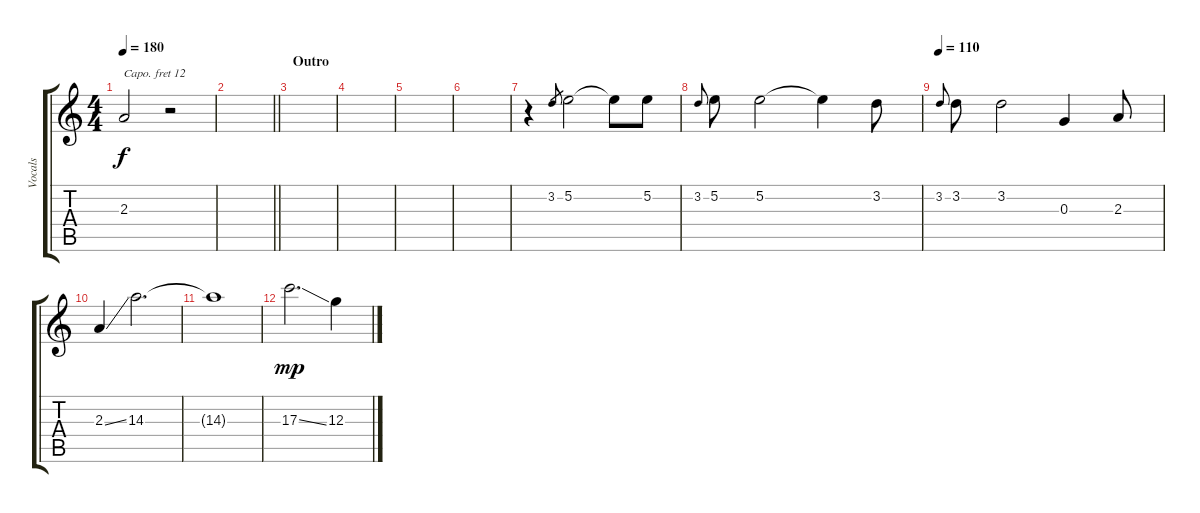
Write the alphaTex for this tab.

\track ("Vocals" "Vocals") {instrument oboe}
\staff {score tabs}
\capo 12
\tuning (E4 B3 G3 D3 A2 E2) {hide}
\ts (4 4)
\tempo 180
\clef g2
\ks aminor
2.3{t}.2{dy f} r.2 |
\barLineRight lightlight
|
\section ("" "Outro")
|
|
|
|
r.4 3.2.8{gr} 5.2.2 5.2{t}.8 5.2.8 |
3.2.8{gr onbeat} 5.2.8 5.2.2 5.2{t}.4 3.2.8 |
\tempo 110
3.2.8{gr onbeat} 3.2.8 3.2.2 0.3.4 2.3.8 |
2.3{ss}.4 14.3.2{d} |
14.3{t}.1 |
17.3{ss}.2{d dy mp} 12.3.4
